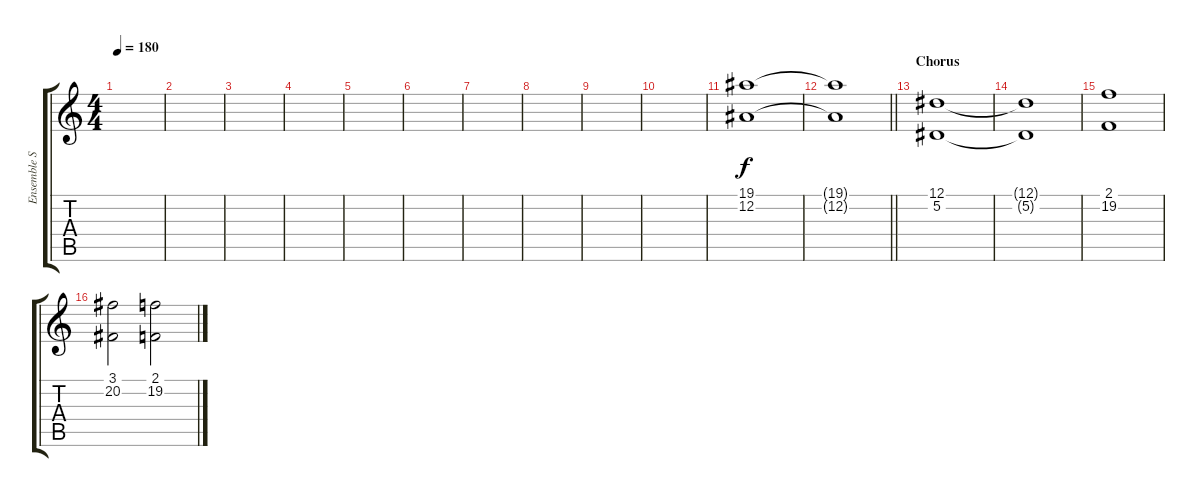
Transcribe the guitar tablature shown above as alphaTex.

\track ("Ensemble Strings" "Ensemble S") {instrument stringensemble1}
\staff {score tabs}
\tuning (Eb4 Bb3 Gb3 Db3 Ab2 Db2) {hide}
\ts (4 4)
\tempo 180
\clef g2
\ks c
|
|
|
|
|
|
|
|
|
|
(19.1 12.2).1{volume 10} |
\barLineRight lightlight
(19.1{t} 12.2{t}).1 |
\section ("" "Chorus")
(12.1 5.2).1 |
(12.1{t} 5.2{t}).1 |
(2.1 19.2).1 |
(3.1 20.2).2 (2.1 19.2).2
